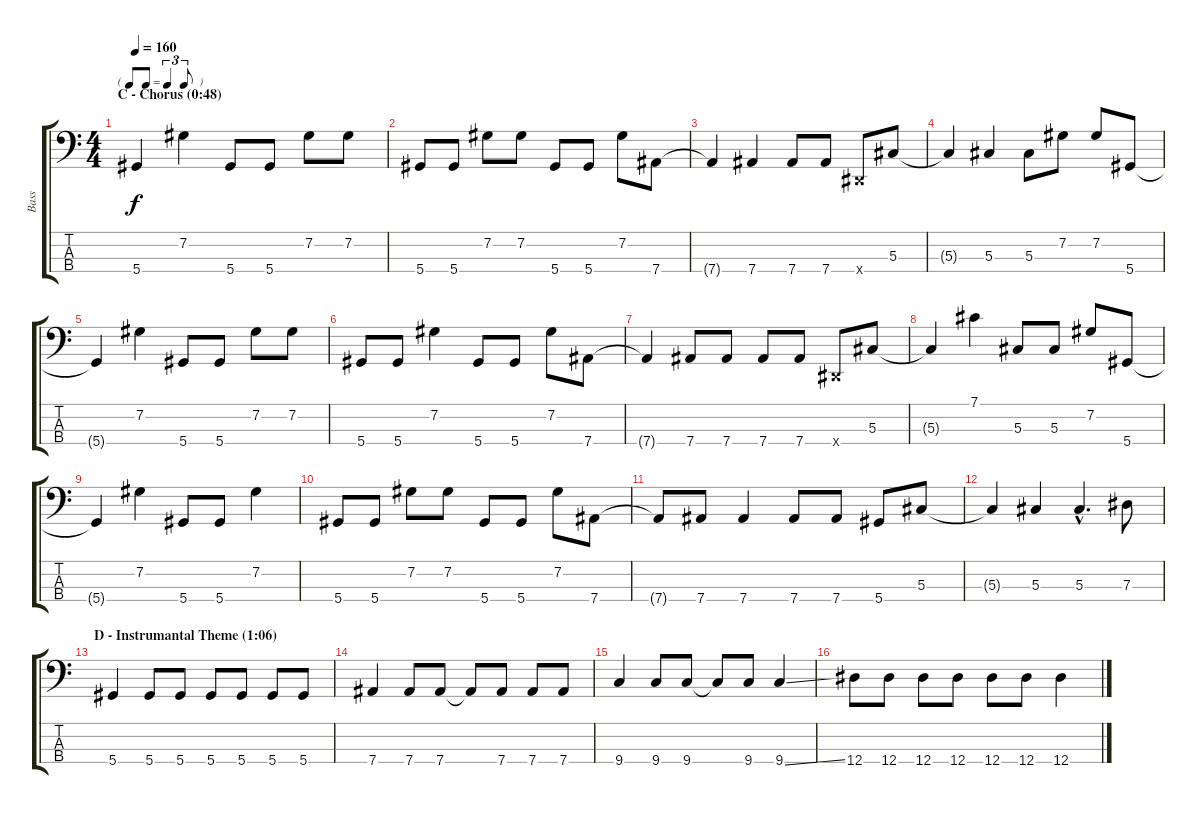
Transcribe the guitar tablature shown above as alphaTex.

\track ("Bass" "Bass") {instrument electricbasspick}
\staff {score tabs}
\tuning (Gb2 Db2 Ab1 Eb1) {hide}
\ts (4 4)
\tf triplet8th
\section ("" "C - Chorus (0:48)")
\tempo 160
\clef f4
\ks c
5.4.4{dy f} 7.2.4 5.4.8 5.4.8 7.2.8 7.2.8 |
5.4.8 5.4.8 7.2.8 7.2.8 5.4.8 5.4.8 7.2.8 7.4.8 |
7.4{t}.4 7.4.4 7.4.8 7.4.8 0.4{x}.8 5.3.8 |
5.3{t}.4 5.3.4 5.3.8 7.2.8 7.2.8 5.4.8 |
5.4{t}.4 7.2.4 5.4.8 5.4.8 7.2.8 7.2.8 |
5.4.8 5.4.8 7.2.4 5.4.8 5.4.8 7.2.8 7.4.8 |
7.4{t}.4 7.4.8 7.4.8 7.4.8 7.4.8 0.4{x}.8 5.3.8 |
5.3{t}.4 7.1.4 5.3.8 5.3.8 7.2.8 5.4.8 |
5.4{t}.4 7.2.4 5.4.8 5.4.8 7.2.4 |
5.4.8 5.4.8 7.2.8 7.2.8 5.4.8 5.4.8 7.2.8 7.4.8 |
7.4{t}.8 7.4.8 7.4.4 7.4.8 7.4.8 5.4.8 5.3.8 |
5.3{t}.4 5.3.4 5.3{hac}.4{d} 7.3.8 |
\section ("" "D - Instrumantal Theme (1:06)")
5.4.4 5.4.8 5.4.8 5.4.8 5.4.8 5.4.8 5.4.8 |
7.4.4 7.4.8 7.4.8 7.4{t}.8 7.4.8 7.4.8 7.4.8 |
9.4.4 9.4.8 9.4.8 9.4{t}.8 9.4.8 9.4{ss}.4 |
12.4.8 12.4.8 12.4.8 12.4.8 12.4.8 12.4.8 12.4{ss}.4
